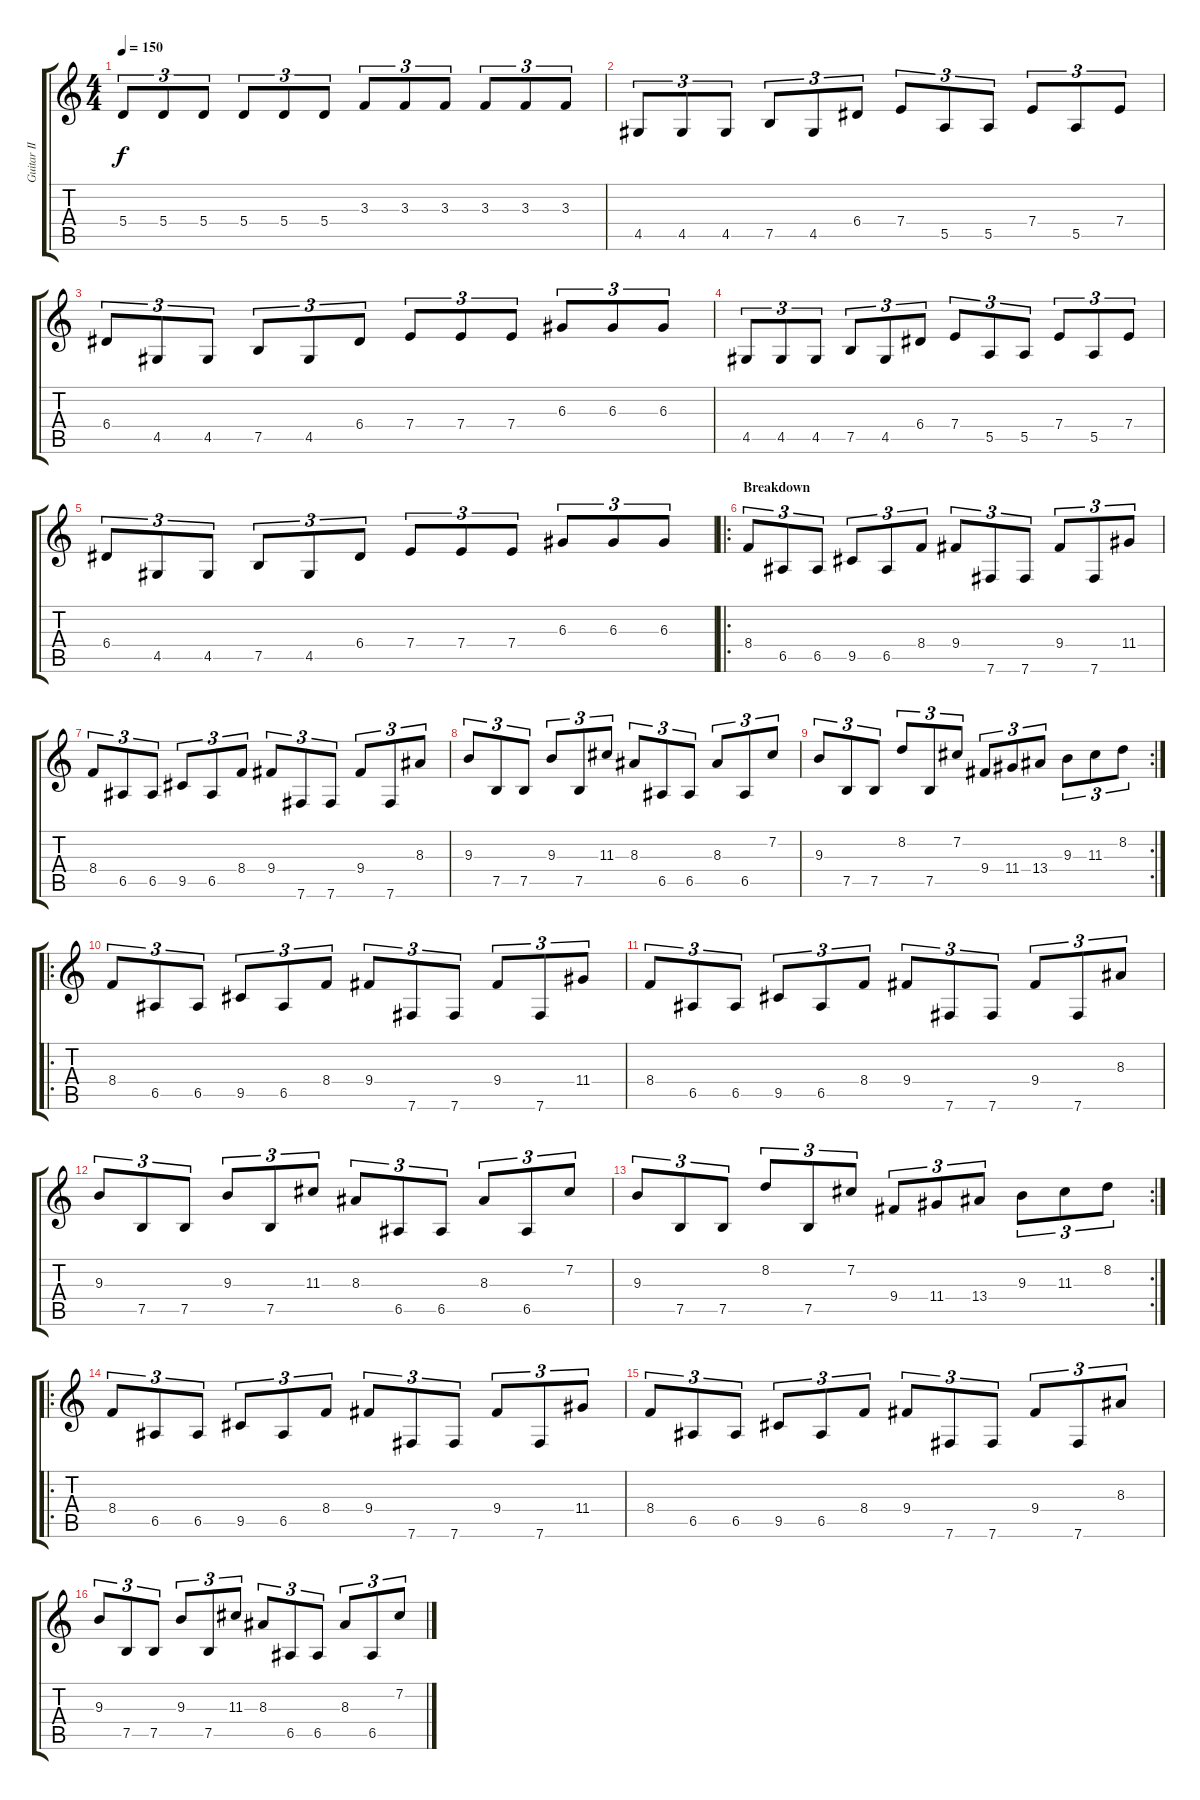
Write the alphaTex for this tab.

\track ("Guitar II" "Guitar II") {instrument distortionguitar}
\staff {score tabs}
\tuning (B3 Gb3 D3 A2 E2 B1) {hide}
\ts (4 4)
\tempo 150
\clef g2
\ks c
5.4.8{tu (3 2) dy f} 5.4.8{tu (3 2)} 5.4.8{tu (3 2)} 5.4.8{tu (3 2)} 5.4.8{tu (3 2)} 5.4.8{tu (3 2)} 3.3.8{tu (3 2)} 3.3.8{tu (3 2)} 3.3.8{tu (3 2)} 3.3.8{tu (3 2)} 3.3.8{tu (3 2)} 3.3.8{tu (3 2)} |
4.5.8{tu (3 2)} 4.5.8{tu (3 2)} 4.5.8{tu (3 2)} 7.5.8{tu (3 2)} 4.5.8{tu (3 2)} 6.4.8{tu (3 2)} 7.4.8{tu (3 2)} 5.5.8{tu (3 2)} 5.5.8{tu (3 2)} 7.4.8{tu (3 2)} 5.5.8{tu (3 2)} 7.4.8{tu (3 2)} |
6.4.8{tu (3 2)} 4.5.8{tu (3 2)} 4.5.8{tu (3 2)} 7.5.8{tu (3 2)} 4.5.8{tu (3 2)} 6.4.8{tu (3 2)} 7.4.8{tu (3 2)} 7.4.8{tu (3 2)} 7.4.8{tu (3 2)} 6.3.8{tu (3 2)} 6.3.8{tu (3 2)} 6.3.8{tu (3 2)} |
4.5.8{tu (3 2)} 4.5.8{tu (3 2)} 4.5.8{tu (3 2)} 7.5.8{tu (3 2)} 4.5.8{tu (3 2)} 6.4.8{tu (3 2)} 7.4.8{tu (3 2)} 5.5.8{tu (3 2)} 5.5.8{tu (3 2)} 7.4.8{tu (3 2)} 5.5.8{tu (3 2)} 7.4.8{tu (3 2)} |
6.4.8{tu (3 2)} 4.5.8{tu (3 2)} 4.5.8{tu (3 2)} 7.5.8{tu (3 2)} 4.5.8{tu (3 2)} 6.4.8{tu (3 2)} 7.4.8{tu (3 2)} 7.4.8{tu (3 2)} 7.4.8{tu (3 2)} 6.3.8{tu (3 2)} 6.3.8{tu (3 2)} 6.3.8{tu (3 2)} |
\ro
\section ("" "Breakdown")
8.4.8{tu (3 2)} 6.5.8{tu (3 2)} 6.5.8{tu (3 2)} 9.5.8{tu (3 2)} 6.5.8{tu (3 2)} 8.4.8{tu (3 2)} 9.4.8{tu (3 2)} 7.6.8{tu (3 2)} 7.6.8{tu (3 2)} 9.4.8{tu (3 2)} 7.6.8{tu (3 2)} 11.4.8{tu (3 2)} |
8.4.8{tu (3 2)} 6.5.8{tu (3 2)} 6.5.8{tu (3 2)} 9.5.8{tu (3 2)} 6.5.8{tu (3 2)} 8.4.8{tu (3 2)} 9.4.8{tu (3 2)} 7.6.8{tu (3 2)} 7.6.8{tu (3 2)} 9.4.8{tu (3 2)} 7.6.8{tu (3 2)} 8.3.8{tu (3 2)} |
9.3.8{tu (3 2)} 7.5.8{tu (3 2)} 7.5.8{tu (3 2)} 9.3.8{tu (3 2)} 7.5.8{tu (3 2)} 11.3.8{tu (3 2)} 8.3.8{tu (3 2)} 6.5.8{tu (3 2)} 6.5.8{tu (3 2)} 8.3.8{tu (3 2)} 6.5.8{tu (3 2)} 7.2.8{tu (3 2)} |
\rc 2
9.3.8{tu (3 2)} 7.5.8{tu (3 2)} 7.5.8{tu (3 2)} 8.2.8{tu (3 2)} 7.5.8{tu (3 2)} 7.2.8{tu (3 2)} 9.4.8{tu (3 2)} 11.4.8{tu (3 2)} 13.4.8{tu (3 2)} 9.3.8{tu (3 2)} 11.3.8{tu (3 2)} 8.2.8{tu (3 2)} |
\ro
8.4.8{tu (3 2)} 6.5.8{tu (3 2)} 6.5.8{tu (3 2)} 9.5.8{tu (3 2)} 6.5.8{tu (3 2)} 8.4.8{tu (3 2)} 9.4.8{tu (3 2)} 7.6.8{tu (3 2)} 7.6.8{tu (3 2)} 9.4.8{tu (3 2)} 7.6.8{tu (3 2)} 11.4.8{tu (3 2)} |
8.4.8{tu (3 2)} 6.5.8{tu (3 2)} 6.5.8{tu (3 2)} 9.5.8{tu (3 2)} 6.5.8{tu (3 2)} 8.4.8{tu (3 2)} 9.4.8{tu (3 2)} 7.6.8{tu (3 2)} 7.6.8{tu (3 2)} 9.4.8{tu (3 2)} 7.6.8{tu (3 2)} 8.3.8{tu (3 2)} |
9.3.8{tu (3 2)} 7.5.8{tu (3 2)} 7.5.8{tu (3 2)} 9.3.8{tu (3 2)} 7.5.8{tu (3 2)} 11.3.8{tu (3 2)} 8.3.8{tu (3 2)} 6.5.8{tu (3 2)} 6.5.8{tu (3 2)} 8.3.8{tu (3 2)} 6.5.8{tu (3 2)} 7.2.8{tu (3 2)} |
\rc 2
9.3.8{tu (3 2)} 7.5.8{tu (3 2)} 7.5.8{tu (3 2)} 8.2.8{tu (3 2)} 7.5.8{tu (3 2)} 7.2.8{tu (3 2)} 9.4.8{tu (3 2)} 11.4.8{tu (3 2)} 13.4.8{tu (3 2)} 9.3.8{tu (3 2)} 11.3.8{tu (3 2)} 8.2.8{tu (3 2)} |
\ro
8.4.8{tu (3 2)} 6.5.8{tu (3 2)} 6.5.8{tu (3 2)} 9.5.8{tu (3 2)} 6.5.8{tu (3 2)} 8.4.8{tu (3 2)} 9.4.8{tu (3 2)} 7.6.8{tu (3 2)} 7.6.8{tu (3 2)} 9.4.8{tu (3 2)} 7.6.8{tu (3 2)} 11.4.8{tu (3 2)} |
8.4.8{tu (3 2)} 6.5.8{tu (3 2)} 6.5.8{tu (3 2)} 9.5.8{tu (3 2)} 6.5.8{tu (3 2)} 8.4.8{tu (3 2)} 9.4.8{tu (3 2)} 7.6.8{tu (3 2)} 7.6.8{tu (3 2)} 9.4.8{tu (3 2)} 7.6.8{tu (3 2)} 8.3.8{tu (3 2)} |
9.3.8{tu (3 2)} 7.5.8{tu (3 2)} 7.5.8{tu (3 2)} 9.3.8{tu (3 2)} 7.5.8{tu (3 2)} 11.3.8{tu (3 2)} 8.3.8{tu (3 2)} 6.5.8{tu (3 2)} 6.5.8{tu (3 2)} 8.3.8{tu (3 2)} 6.5.8{tu (3 2)} 7.2.8{tu (3 2)}
